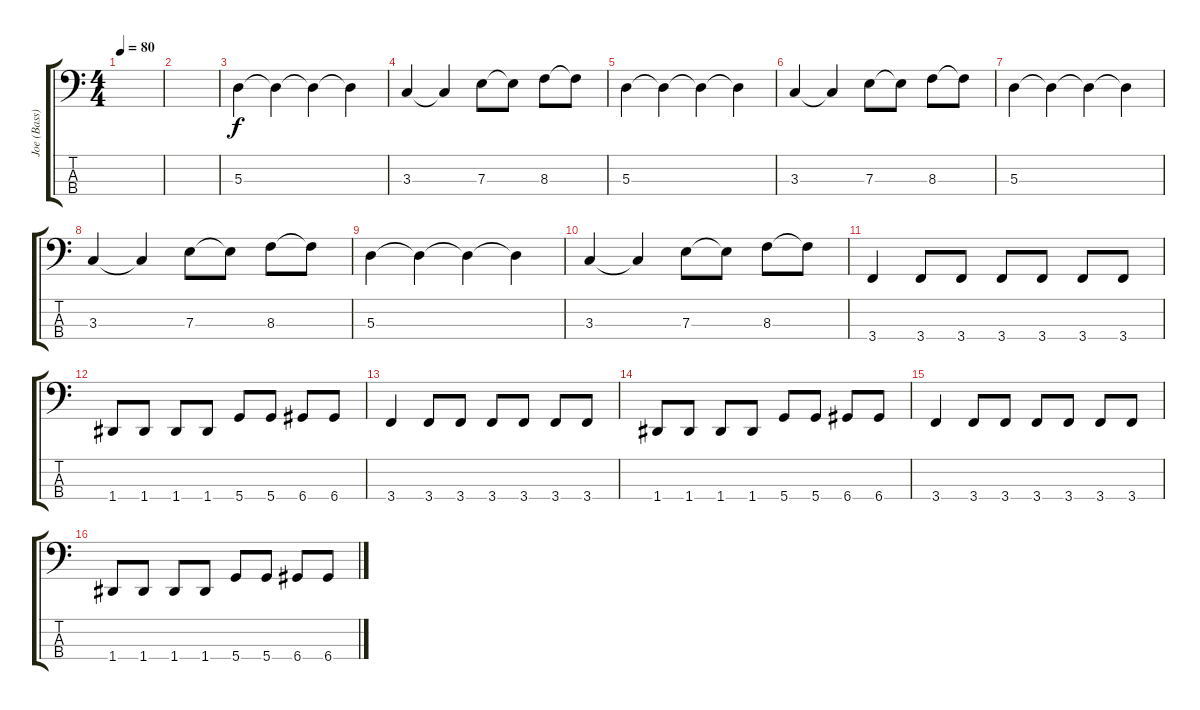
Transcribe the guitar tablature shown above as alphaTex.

\track ("Joe (Bass)" "Joe (Bass)") {instrument electricbassfinger}
\staff {score tabs}
\tuning (G2 D2 A1 D1) {hide}
\ts (4 4)
\tempo 80
\clef f4
\ks c
|
|
5.3.4 5.3{t}.4 5.3{t}.4 5.3{t}.4 |
3.3.4 3.3{t}.4 7.3.8 7.3{t}.8 8.3.8 8.3{t}.8 |
5.3.4 5.3{t}.4 5.3{t}.4 5.3{t}.4 |
3.3.4 3.3{t}.4 7.3.8 7.3{t}.8 8.3.8 8.3{t}.8 |
5.3.4 5.3{t}.4 5.3{t}.4 5.3{t}.4 |
3.3.4 3.3{t}.4 7.3.8 7.3{t}.8 8.3.8 8.3{t}.8 |
5.3.4 5.3{t}.4 5.3{t}.4 5.3{t}.4 |
3.3.4 3.3{t}.4 7.3.8 7.3{t}.8 8.3.8 8.3{t}.8 |
3.4.4 3.4.8 3.4.8 3.4.8 3.4.8 3.4.8 3.4.8 |
1.4.8 1.4.8 1.4.8 1.4.8 5.4.8 5.4.8 6.4.8 6.4.8 |
3.4.4 3.4.8 3.4.8 3.4.8 3.4.8 3.4.8 3.4.8 |
1.4.8 1.4.8 1.4.8 1.4.8 5.4.8 5.4.8 6.4.8 6.4.8 |
3.4.4 3.4.8 3.4.8 3.4.8 3.4.8 3.4.8 3.4.8 |
1.4.8 1.4.8 1.4.8 1.4.8 5.4.8 5.4.8 6.4.8 6.4.8
